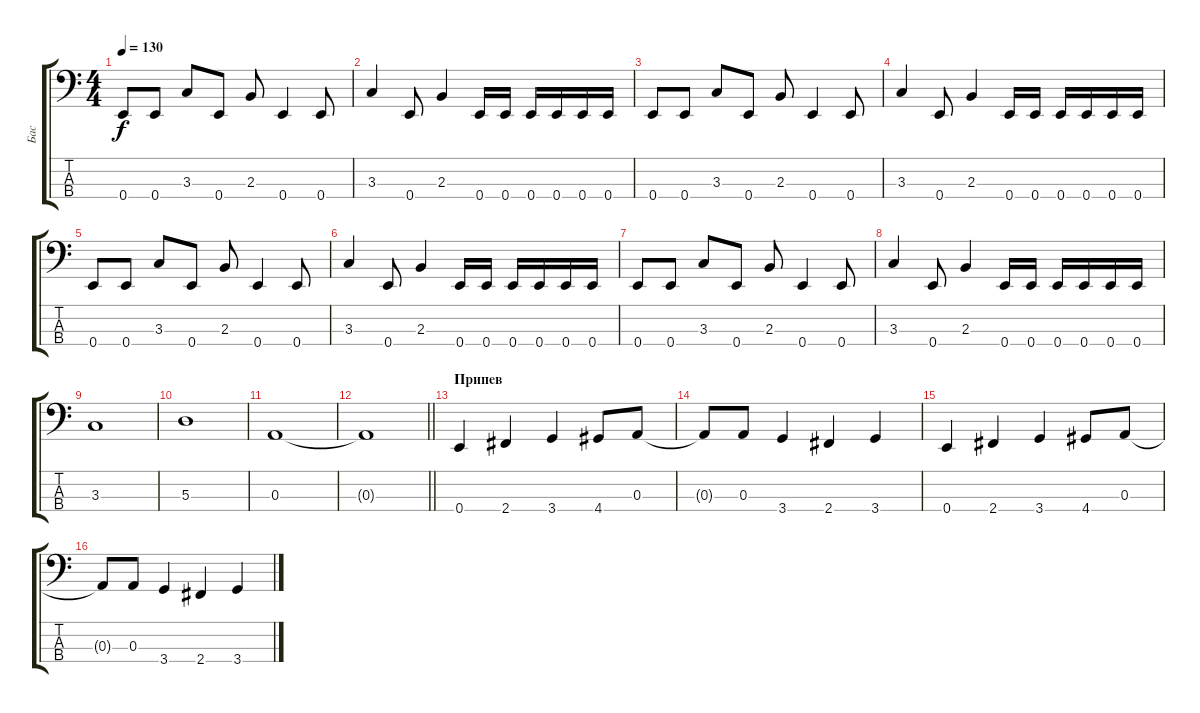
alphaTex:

\track ("Бас" "Бас") {instrument electricbassfinger}
\staff {score tabs}
\tuning (G2 D2 A1 E1) {hide}
\ts (4 4)
\tempo 130
\clef f4
\ks c
0.4.8{dy f} 0.4.8 3.3.8 0.4.8 2.3.8 0.4.4 0.4.8 |
3.3.4 0.4.8 2.3.4 0.4.16 0.4.16 0.4.16 0.4.16 0.4.16 0.4.16 |
0.4.8 0.4.8 3.3.8 0.4.8 2.3.8 0.4.4 0.4.8 |
3.3.4 0.4.8 2.3.4 0.4.16 0.4.16 0.4.16 0.4.16 0.4.16 0.4.16 |
0.4.8 0.4.8 3.3.8 0.4.8 2.3.8 0.4.4 0.4.8 |
3.3.4 0.4.8 2.3.4 0.4.16 0.4.16 0.4.16 0.4.16 0.4.16 0.4.16 |
0.4.8 0.4.8 3.3.8 0.4.8 2.3.8 0.4.4 0.4.8 |
3.3.4 0.4.8 2.3.4 0.4.16 0.4.16 0.4.16 0.4.16 0.4.16 0.4.16 |
3.3.1 |
5.3.1 |
0.3.1 |
\barLineRight lightlight
0.3{t}.1 |
\section ("" "Припев")
0.4.4 2.4.4 3.4.4 4.4.8 0.3.8 |
0.3{t}.8 0.3.8 3.4.4 2.4.4 3.4.4 |
0.4.4 2.4.4 3.4.4 4.4.8 0.3.8 |
0.3{t}.8 0.3.8 3.4.4 2.4.4 3.4.4
